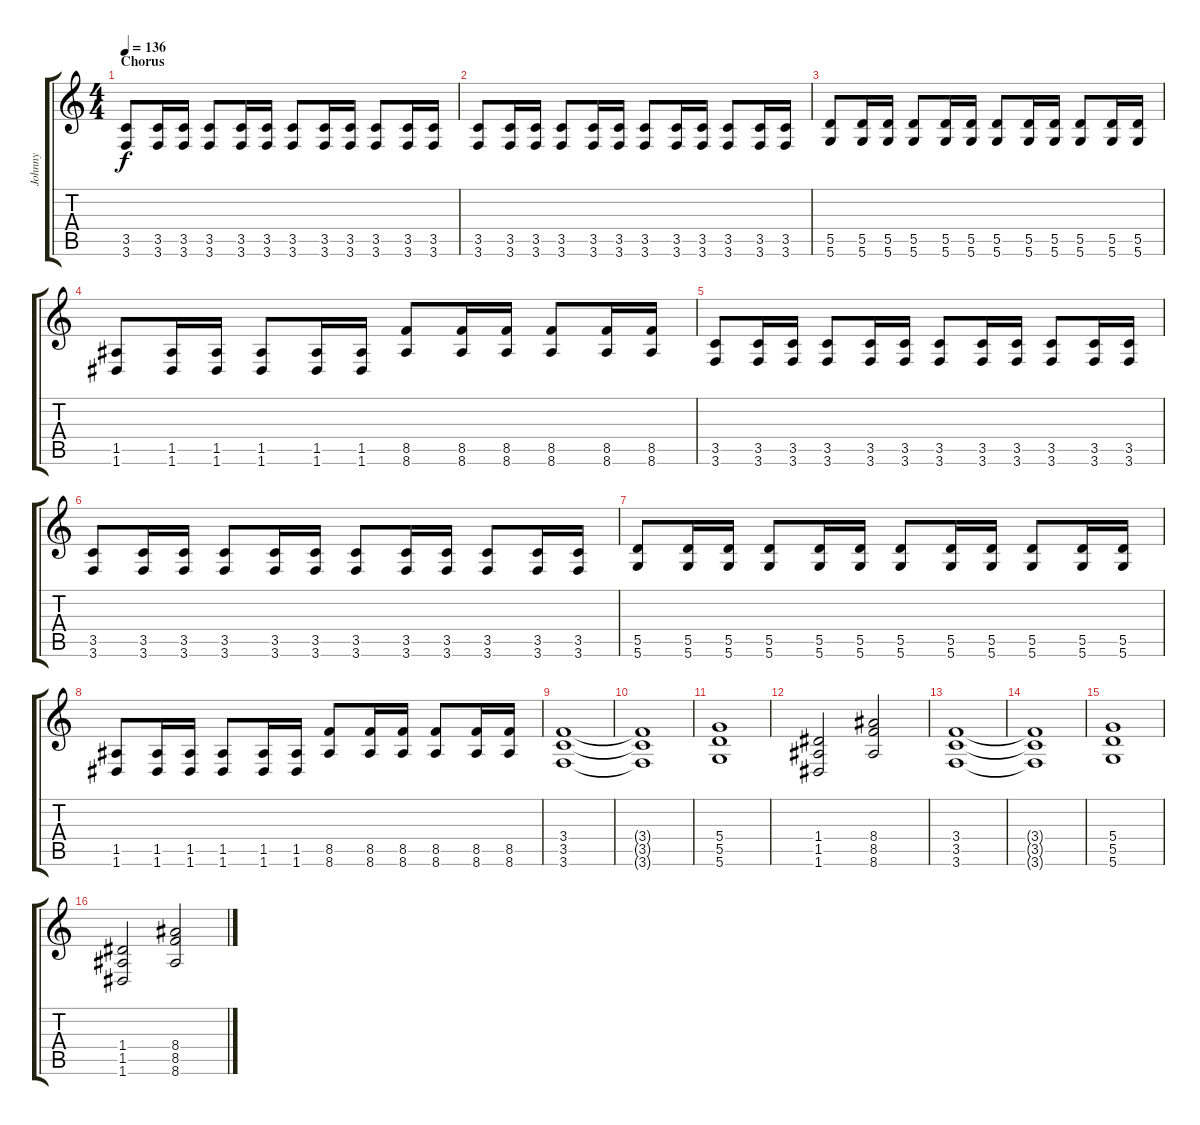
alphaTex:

\track ("Johnny" "Johnny") {instrument distortionguitar}
\staff {score tabs}
\tuning (E4 B3 G3 D3 A2 D2) {hide}
\ts (4 4)
\section ("" "Chorus")
\tempo 136
\clef g2
\ks c
(3.5 3.6).8{dy f} (3.5 3.6).16 (3.5 3.6).16 (3.5 3.6).8 (3.5 3.6).16 (3.5 3.6).16 (3.5 3.6).8 (3.5 3.6).16 (3.5 3.6).16 (3.5 3.6).8 (3.5 3.6).16 (3.5 3.6).16 |
(3.5 3.6).8 (3.5 3.6).16 (3.5 3.6).16 (3.5 3.6).8 (3.5 3.6).16 (3.5 3.6).16 (3.5 3.6).8 (3.5 3.6).16 (3.5 3.6).16 (3.5 3.6).8 (3.5 3.6).16 (3.5 3.6).16 |
(5.5 5.6).8 (5.5 5.6).16 (5.5 5.6).16 (5.5 5.6).8 (5.5 5.6).16 (5.5 5.6).16 (5.5 5.6).8 (5.5 5.6).16 (5.5 5.6).16 (5.5 5.6).8 (5.5 5.6).16 (5.5 5.6).16 |
(1.5 1.6).8 (1.5 1.6).16 (1.5 1.6).16 (1.5 1.6).8 (1.5 1.6).16 (1.5 1.6).16 (8.5 8.6).8 (8.5 8.6).16 (8.5 8.6).16 (8.5 8.6).8 (8.5 8.6).16 (8.5 8.6).16 |
(3.5 3.6).8 (3.5 3.6).16 (3.5 3.6).16 (3.5 3.6).8 (3.5 3.6).16 (3.5 3.6).16 (3.5 3.6).8 (3.5 3.6).16 (3.5 3.6).16 (3.5 3.6).8 (3.5 3.6).16 (3.5 3.6).16 |
(3.5 3.6).8 (3.5 3.6).16 (3.5 3.6).16 (3.5 3.6).8 (3.5 3.6).16 (3.5 3.6).16 (3.5 3.6).8 (3.5 3.6).16 (3.5 3.6).16 (3.5 3.6).8 (3.5 3.6).16 (3.5 3.6).16 |
(5.5 5.6).8 (5.5 5.6).16 (5.5 5.6).16 (5.5 5.6).8 (5.5 5.6).16 (5.5 5.6).16 (5.5 5.6).8 (5.5 5.6).16 (5.5 5.6).16 (5.5 5.6).8 (5.5 5.6).16 (5.5 5.6).16 |
(1.5 1.6).8 (1.5 1.6).16 (1.5 1.6).16 (1.5 1.6).8 (1.5 1.6).16 (1.5 1.6).16 (8.5 8.6).8 (8.5 8.6).16 (8.5 8.6).16 (8.5 8.6).8 (8.5 8.6).16 (8.5 8.6).16 |
(3.4 3.5 3.6).1 |
(3.4{t} 3.5{t} 3.6{t}).1 |
(5.4 5.5 5.6).1 |
(1.4 1.5 1.6).2 (8.4 8.5 8.6).2 |
(3.4 3.5 3.6).1 |
(3.4{t} 3.5{t} 3.6{t}).1 |
(5.4 5.5 5.6).1 |
(1.4 1.5 1.6).2 (8.4 8.5 8.6).2
